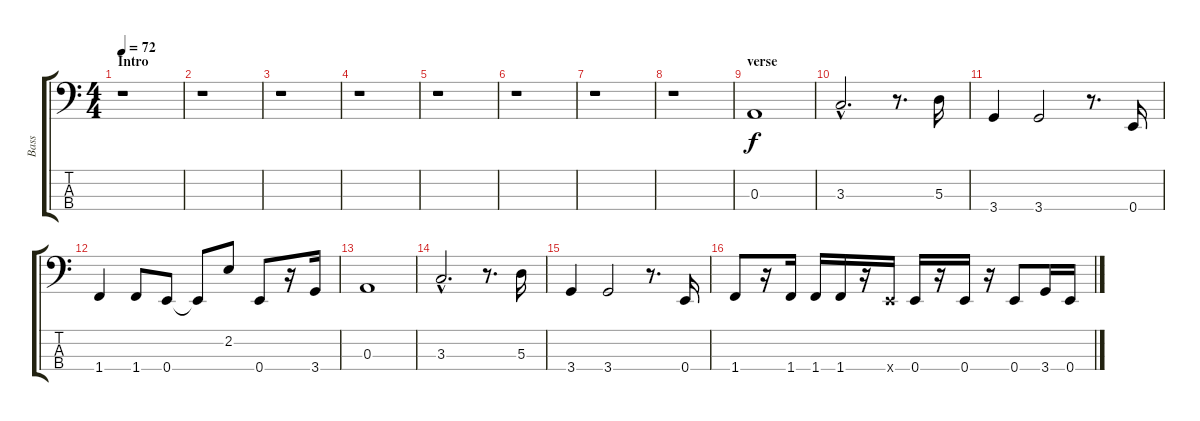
\track ("Bass" "Bass") {instrument electricbassfinger}
\staff {score tabs}
\tuning (G2 D2 A1 E1) {hide}
\ts (4 4)
\section ("" "Intro")
\tempo 72
\clef f4
\ks c
r.1{dy f instrument electricbassfinger} |
r.1 |
r.1 |
r.1 |
r.1 |
r.1 |
r.1 |
r.1 |
\section ("" "verse")
0.3.1 |
3.3{hac}.2{d} r.8{d} 5.3.16 |
3.4.4 3.4.2 r.8{d} 0.4.16 |
1.4.4 1.4.8 0.4.8 0.4{t}.8 2.2.8 0.4.8 r.16 3.4.16 |
0.3.1 |
3.3{hac}.2{d} r.8{d} 5.3.16 |
3.4.4 3.4.2 r.8{d} 0.4.16 |
1.4.8 r.16 1.4.16 1.4.16 1.4.16 r.16 0.4{x}.16 0.4.16 r.16 0.4.16 r.16 0.4.8 3.4.16 0.4.16
